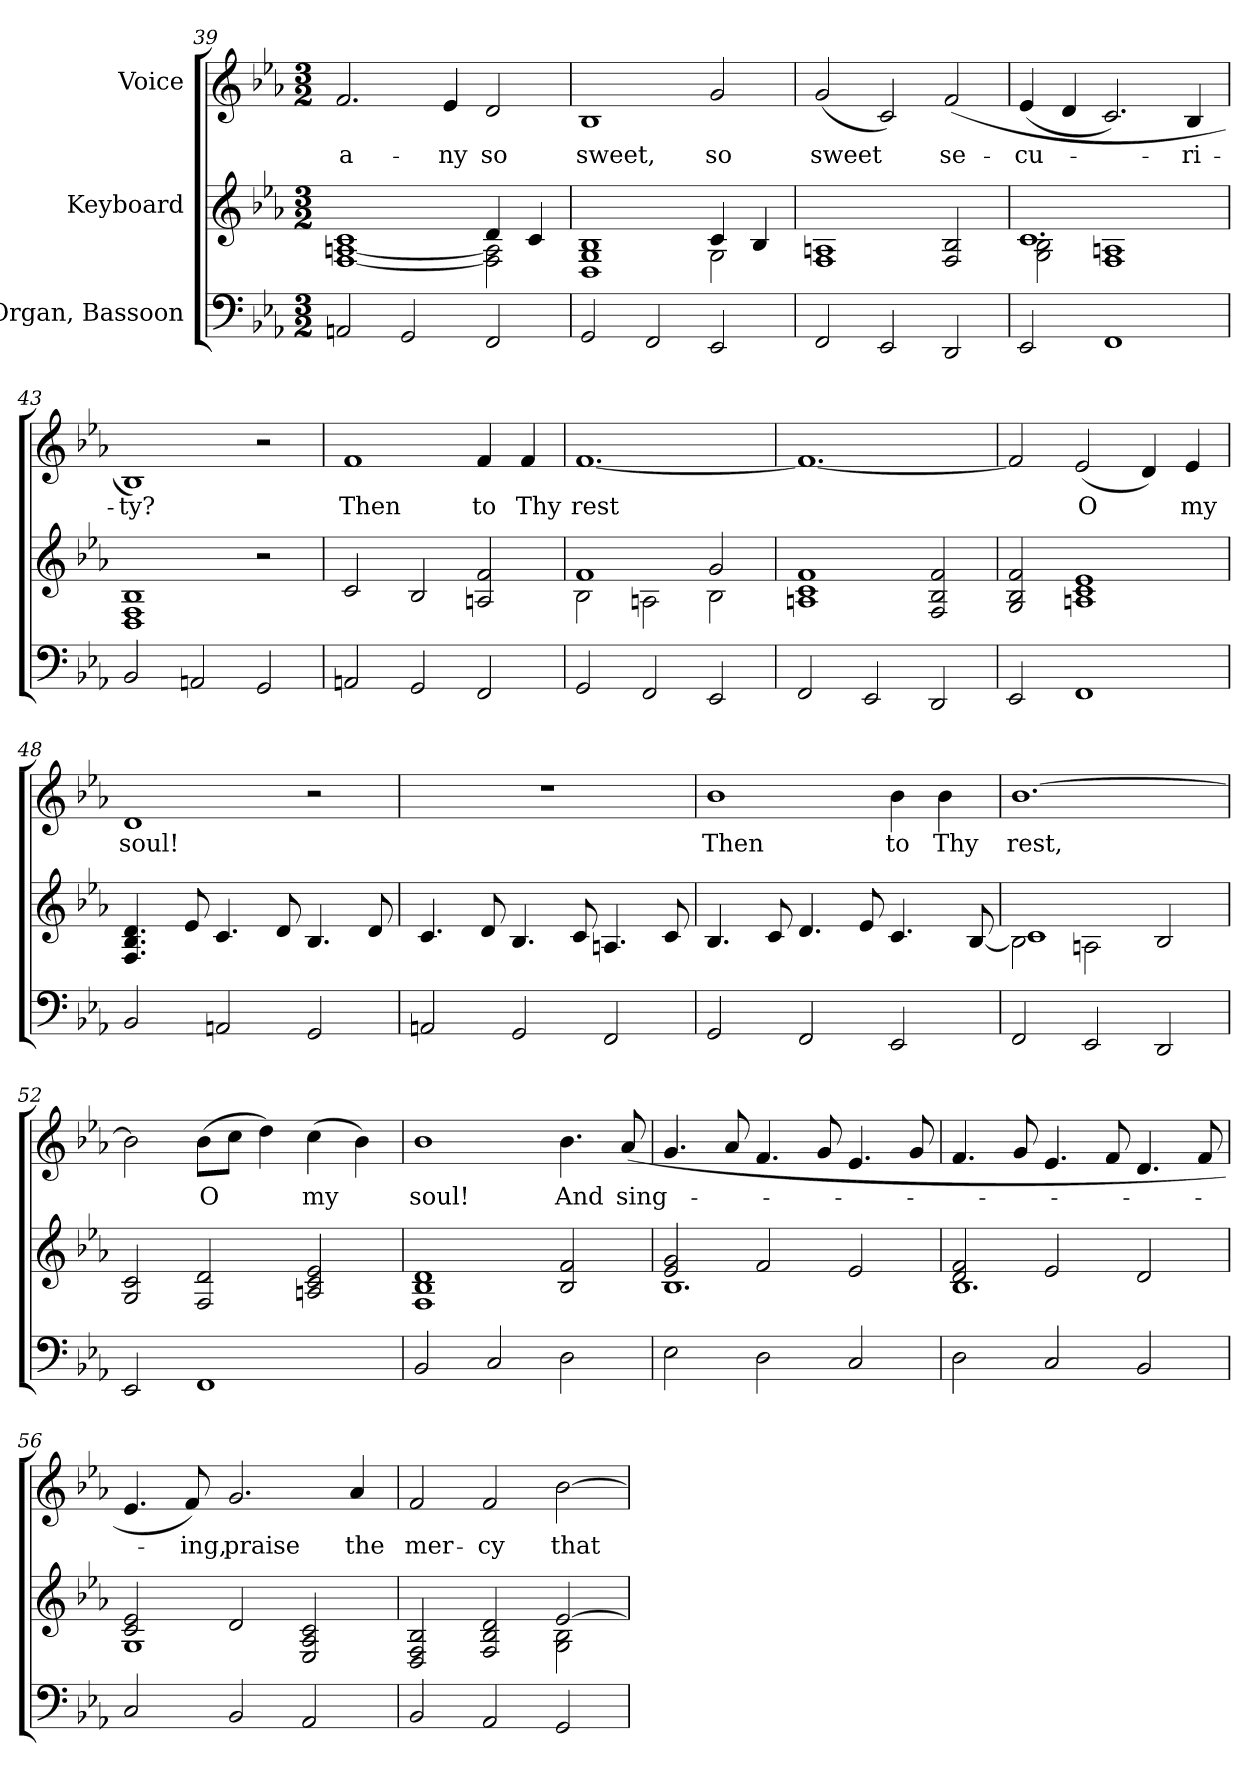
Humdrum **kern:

**kern	**kern	**kern	**text
*part3	*part2	*part1	*part1
*staff3	*staff2	*staff1	*staff1
*I"Organ, Bassoon	*I"Keyboard	*I"Voice	*
!!LO:LB:g=z
*clefF4	*clefG2	*clefG2	*
*k[b-e-a-]	*k[b-e-a-]	*k[b-e-a-]	*
*M3/2	*M3/2	*M3/2	*
=39	=39	=39	=39
*	*^	*	*
!	!	!	!	!LO:LY:b
2AAn/	[1F [1An 1c	1ryy	2.f/	a-
2GG/	.	.	.	.
!	!	!	!	!LO:LY:b
.	.	.	4e-/	-ny
!	!	!	!	!LO:LY:b
2FF/	4d/	2F\] 2A\]	2d/	so
.	4c/	.	.	.
=40	=40	=40	=40	=40
!	!	!	!	!LO:LY:b
2GG/	1D 1G 1B-	1ryy	1B-	sweet,
2FF/	.	.	.	.
!	!	!	!	!LO:LY:b
2EE-/	4c/	2G\	2g/	so
.	4B-/	.	.	.
*	*v	*v	*	*
=41	=41	=41	=41
!	!	!	!LO:LY:b
2FF/	1F 1An	(<2g/	-sweet
2EE-/	.	2c/)	.
!	!	!	!LO:LY:b
2DD/	2F/ 2B-/	(>2f/	se-
=42	=42	=42	=42
*	*^	*	*
!	!	!	!	!LO:LY:b
2EE-/	1.c	2G\ 2B-\	(<4e-/	-cu-
.	.	.	4d/	.
1FF	.	1F 1An	2.c/)	.
!	!	!	!	!LO:LY:b
.	.	.	4B-/	-ri-
*	*v	*v	*	*
=43	=43	=43	=43
!	!	!	!LO:LY:b
2BB-/	1D 1F 1B-	1B-)	-ty?
2AAn/	.	.	.
2GG/	2r	2r	.
=44	=44	=44	=44
!	!	!	!LO:LY:b
2AAn/	2c/	1f	Then
2GG/	2B-/	.	.
!	!	!	!LO:LY:b
2FF/	2An/ 2f/	4f/	to
!	!	!	!LO:LY:b
.	.	4f/	Thy
!!LO:LB:g=z
=45	=45	=45	=45
*	*^	*	*
!	!	!	!	!LO:LY:b
2GG/	1f	2B-\	[1.f	-rest
2FF/	.	2An\	.	.
2EE-/	2g/	2B-\	.	.
*	*v	*v	*	*
=46	=46	=46	=46
2FF/	1An 1c 1f	1.f_	.
2EE-/	.	.	.
2DD/	2F/ 2B-/ 2f/	.	.
=47	=47	=47	=47
2EE-/	2G/ 2B-/ 2f/	2f/]	.
!	!	!	!LO:LY:b
1FF	1An 1c 1e-	(<2e-/	-O
.	.	4d/)	.
!	!	!	!LO:LY:b
.	.	4e-/	my
=48	=48	=48	=48
!	!	!	!LO:LY:b
2BB-/	4.F/ 4.B-/ 4.d/	1d	soul!
.	8e-/	.	.
2AAn/	4.c/	.	.
.	8d/	.	.
2GG/	4.B-/	2r	.
.	8d/	.	.
=49	=49	=49	=49
2AAn/	4.c/	1.r	.
.	8d/	.	.
2GG/	4.B-/	.	.
.	8c/	.	.
2FF/	4.An/	.	.
.	8c/	.	.
!!LO:PB:g=z
=50	=50	=50	=50
!	!	!	!LO:LY:b
2GG/	4.B-/	1b-	Then
.	8c/	.	.
2FF/	4.d/	.	.
.	8e-/	.	.
!	!	!	!LO:LY:b
2EE-/	4.c/	4b-\	to
!	!	!	!LO:LY:b
.	.	4b-\	Thy
.	[8B-/	.	.
=51	=51	=51	=51
*	*^	*	*
!	!	!	!	!LO:LY:b
2FF/	2B-\]	1c	[1.b-	rest,
2EE-/	2An\	.	.	.
2DD/	2B-/	2ryy	.	.
*	*v	*v	*	*
=52	=52	=52	=52
2EE-/	2G/ 2c/	2b-\]	.
!	!	!	!LO:LY:b
1FF	2F/ 2d/	(>8b-\L	-O
.	.	8cc\J	.
.	.	4dd\)	.
!	!	!	!LO:LY:b
.	2An/ 2c/ 2e-/	(>4cc\	-my
.	.	4b-\)	.
=53	=53	=53	=53
!	!	!	!LO:LY:b
2BB-/	1F 1B- 1d	1b-	soul!
2C/	.	.	.
!	!	!	!LO:LY:b
2D\	2B-/ 2f/	4.b-\	And
!	!	!	!LO:LY:b
.	.	(>8a-/	-sing-
=54	=54	=54	=54
*	*^	*	*
2E-\	2e-/ 2g/	1.B-	4.g/	.
.	.	.	8a-/	.
2D\	2f/	.	4.f/	.
.	.	.	8g/	.
2C/	2e-/	.	4.e-/	.
.	.	.	8g/	.
!!LO:LB:g=z
=55	=55	=55	=55	=55
2D\	2d/ 2f/	1.B-	4.f/	.
.	.	.	8g/	.
2C/	2e-/	.	4.e-/	.
.	.	.	8f/	.
2BB-/	2d/	.	4.d/	.
.	.	.	8f/	.
=56	=56	=56	=56	=56
2C/	2c/ 2e-/	1G	4.e-/	.
!	!	!	!	!LO:LY:b
.	.	.	8f/)	-ing,
!	!	!	!	!LO:LY:b
2BB-/	2d/	.	2.g/	praise
2AA-/	2E-/ 2A-/ 2c/	2ryy	.	.
!	!	!	!	!LO:LY:b
.	.	.	4a-/	the
=57	=57	=57	=57	=57
!	!	!	!	!LO:LY:b
2BB-/	2D/ 2F/ 2B-/	1ryy	2f/	mer-
!	!	!	!	!LO:LY:b
2AA-/	2F/ 2B-/ 2d/	.	2f/	-cy
!	!	!	!	!LO:LY:b
2GG/	[2e-/	2G\ 2B-\	[2b-\	-that
*	*v	*v	*	*
=	=	=	=
*-	*-	*-	*-
